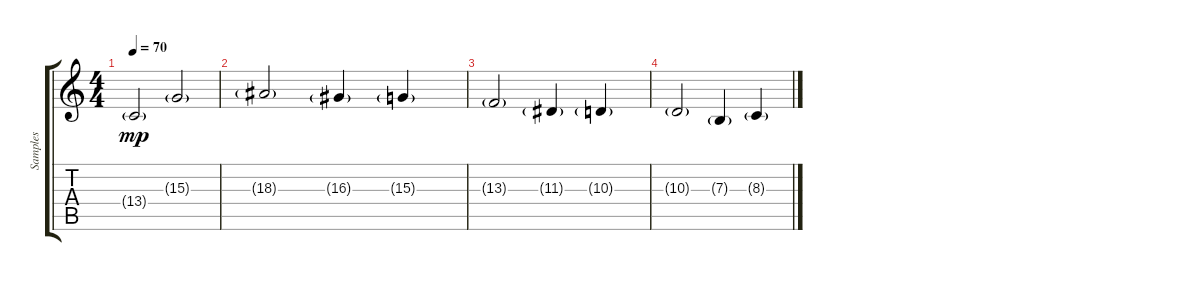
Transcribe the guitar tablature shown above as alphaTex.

\track ("Samples" "Samples") {instrument fx5brightness}
\staff {score tabs}
\tuning (Db4 Ab3 E3 B2 Gb2 B1) {hide}
\ts (4 4)
\tempo 70
\clef g2
\ks c
13.4{g}.2{dy mp} 15.3{g}.2 |
18.3{g}.2 16.3{g}.4 15.3{g}.4 |
13.3{g}.2 11.3{g}.4 10.3{g}.4 |
10.3{g}.2 7.3{g}.4 8.3{g}.4
